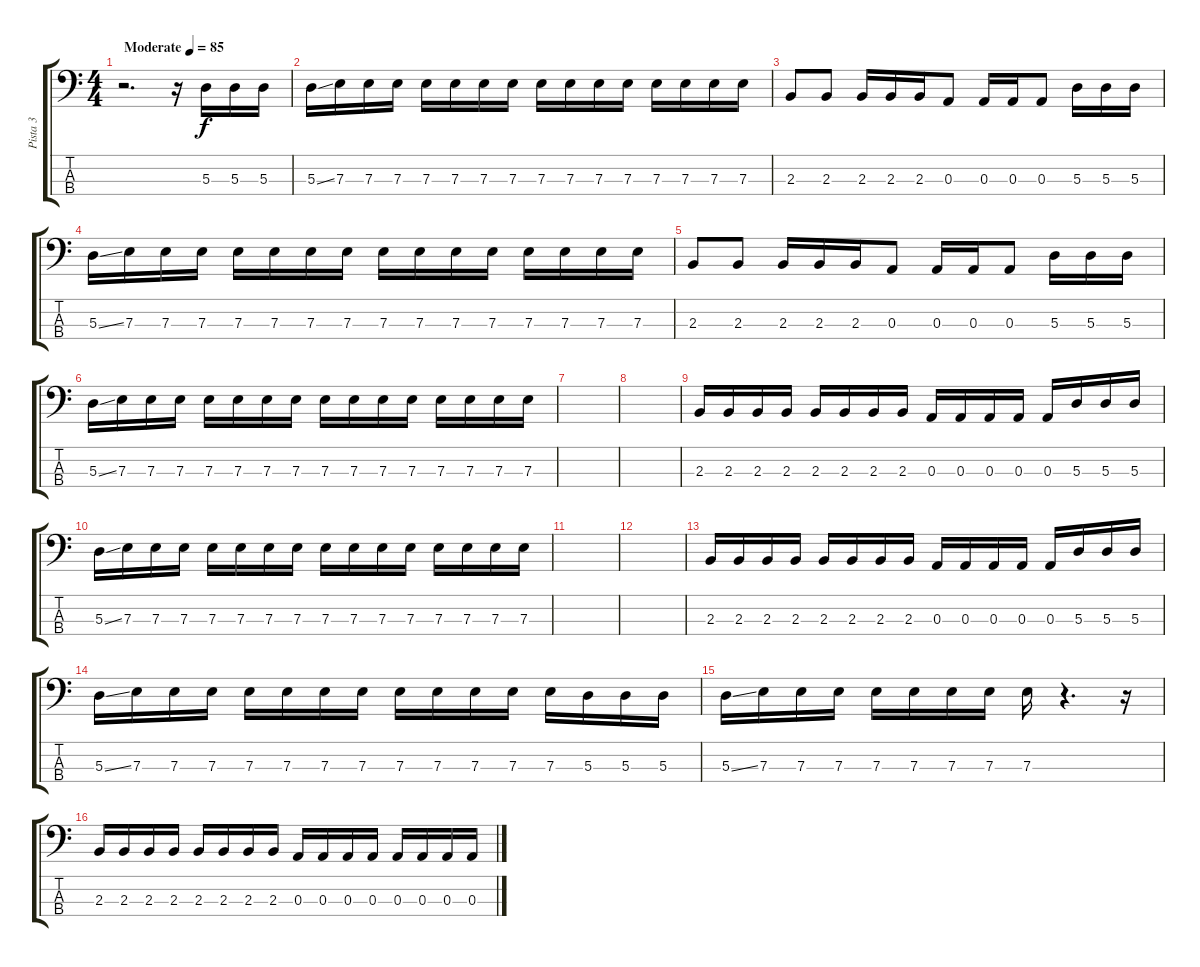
\track ("Pista 3" "Pista 3") {instrument electricbasspick}
\staff {score tabs}
\tuning (G2 D2 A1 E1) {hide}
\ts (4 4)
\tempo (85 "Moderate")
\clef f4
\ks c
r.2{d dy f instrument electricbasspick} r.16 5.3.16 5.3.16 5.3.16 |
5.3{ss}.16 7.3.16 7.3.16 7.3.16 7.3.16 7.3.16 7.3.16 7.3.16 7.3.16 7.3.16 7.3.16 7.3.16 7.3.16 7.3.16 7.3.16 7.3.16 |
2.3.8 2.3.8 2.3.16 2.3.16 2.3.16 0.3.8 0.3.16 0.3.16 0.3.8 5.3.16 5.3.16 5.3.16 |
5.3{ss}.16 7.3.16 7.3.16 7.3.16 7.3.16 7.3.16 7.3.16 7.3.16 7.3.16 7.3.16 7.3.16 7.3.16 7.3.16 7.3.16 7.3.16 7.3.16 |
2.3.8 2.3.8 2.3.16 2.3.16 2.3.16 0.3.8 0.3.16 0.3.16 0.3.8 5.3.16 5.3.16 5.3.16 |
5.3{ss}.16 7.3.16 7.3.16 7.3.16 7.3.16 7.3.16 7.3.16 7.3.16 7.3.16 7.3.16 7.3.16 7.3.16 7.3.16 7.3.16 7.3.16 7.3.16 |
|
|
2.3.16 2.3.16 2.3.16 2.3.16 2.3.16 2.3.16 2.3.16 2.3.16 0.3.16 0.3.16 0.3.16 0.3.16 0.3.16 5.3.16 5.3.16 5.3.16 |
5.3{ss}.16 7.3.16 7.3.16 7.3.16 7.3.16 7.3.16 7.3.16 7.3.16 7.3.16 7.3.16 7.3.16 7.3.16 7.3.16 7.3.16 7.3.16 7.3.16 |
|
|
2.3.16 2.3.16 2.3.16 2.3.16 2.3.16 2.3.16 2.3.16 2.3.16 0.3.16 0.3.16 0.3.16 0.3.16 0.3.16 5.3.16 5.3.16 5.3.16 |
5.3{ss}.16 7.3.16 7.3.16 7.3.16 7.3.16 7.3.16 7.3.16 7.3.16 7.3.16 7.3.16 7.3.16 7.3.16 7.3.16 5.3.16 5.3.16 5.3.16 |
5.3{ss}.16 7.3.16 7.3.16 7.3.16 7.3.16 7.3.16 7.3.16 7.3.16 7.3.16 r.4{d} r.16 |
2.3.16 2.3.16 2.3.16 2.3.16 2.3.16 2.3.16 2.3.16 2.3.16 0.3.16 0.3.16 0.3.16 0.3.16 0.3.16 0.3.16 0.3.16 0.3.16
